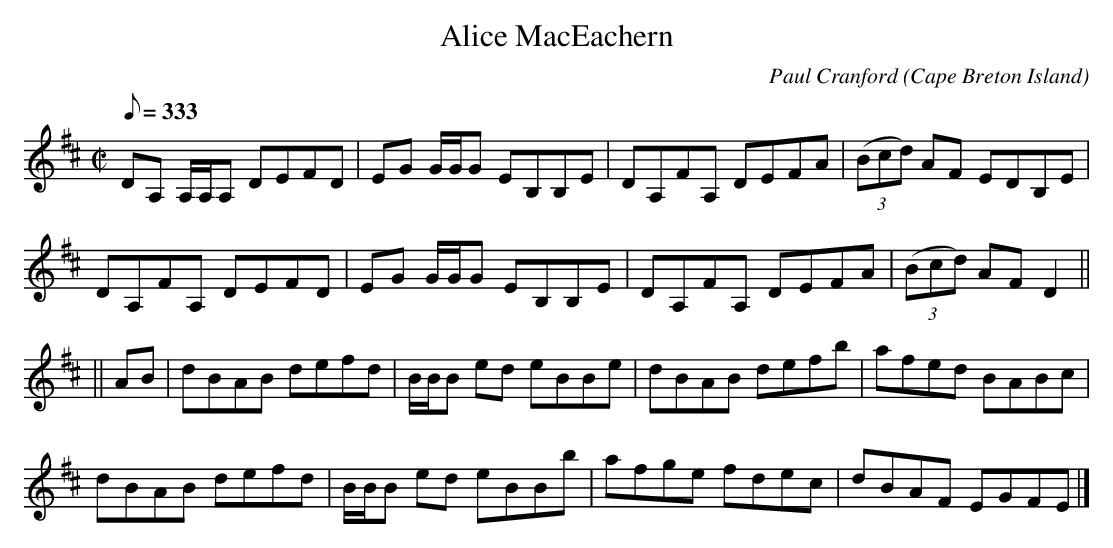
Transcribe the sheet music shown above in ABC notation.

X:1
T:Alice MacEachern
C:Paul Cranford
O:Cape Breton Island
L:1/8
Q:333
M:C|
K:D
DA, A,/A,/A, DEFD|EG G/G/G EB,B,E|DA,FA, DEFA|(3(Bcd) AF EDB,E|
DA,FA, DEFD|EG G/G/G EB,B,E|DA,FA, DEFA|(3(Bcd) AF D2||
||AB|dBAB defd|B/B/B ed eBBe|dBAB defb|afed BABc|
dBAB defd|B/B/B ed eBBb|afge fdec|dBAF EGFE|]
